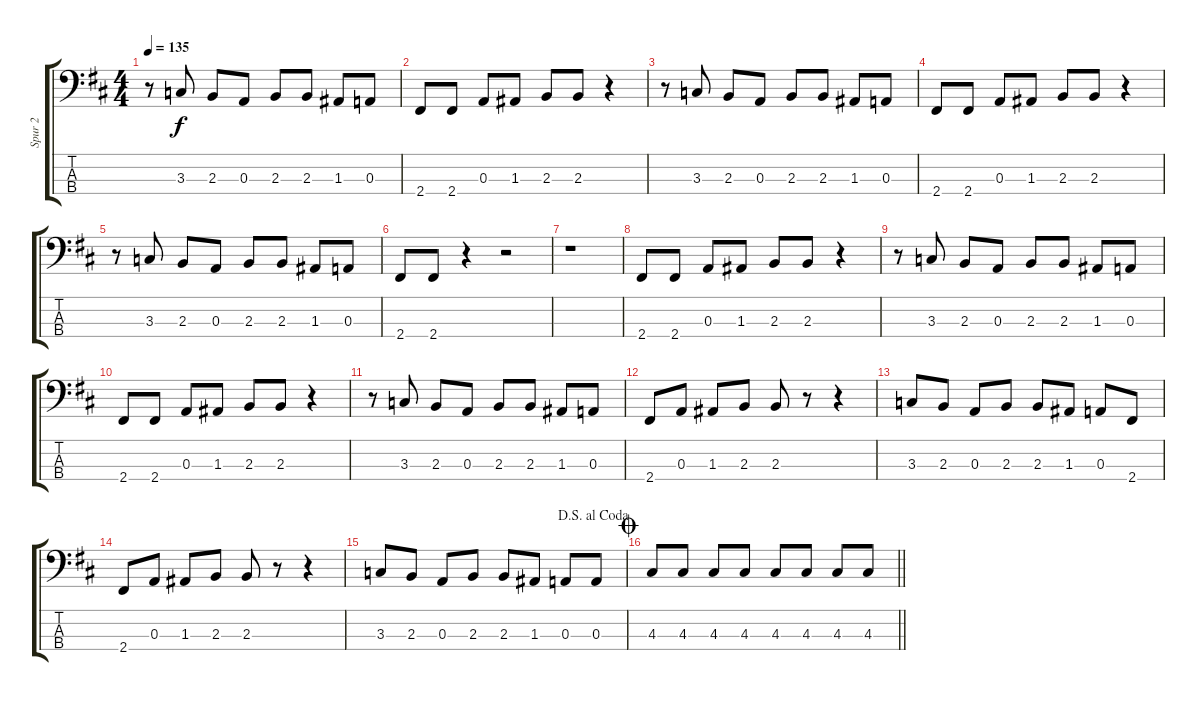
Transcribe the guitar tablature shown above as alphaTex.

\track ("Spur 2" "Spur 2") {instrument electricbasspick}
\staff {score tabs}
\tuning (G2 D2 A1 E1) {hide}
\ts (4 4)
\tempo 135
\clef f4
\ks d
r.8{dy f} 3.3.8 2.3.8 0.3.8 2.3.8 2.3.8 1.3.8 0.3.8 |
2.4.8 2.4.8 0.3.8 1.3.8 2.3.8 2.3.8 r.4 |
r.8 3.3.8 2.3.8 0.3.8 2.3.8 2.3.8 1.3.8 0.3.8 |
2.4.8 2.4.8 0.3.8 1.3.8 2.3.8 2.3.8 r.4 |
r.8 3.3.8 2.3.8 0.3.8 2.3.8 2.3.8 1.3.8 0.3.8 |
2.4.8 2.4.8 r.4 r.2 |
r.1 |
2.4.8 2.4.8 0.3.8 1.3.8 2.3.8 2.3.8 r.4 |
r.8 3.3.8 2.3.8 0.3.8 2.3.8 2.3.8 1.3.8 0.3.8 |
2.4.8 2.4.8 0.3.8 1.3.8 2.3.8 2.3.8 r.4 |
r.8 3.3.8 2.3.8 0.3.8 2.3.8 2.3.8 1.3.8 0.3.8 |
2.4.8 0.3.8 1.3.8 2.3.8 2.3.8 r.8 r.4 |
3.3.8 2.3.8 0.3.8 2.3.8 2.3.8 1.3.8 0.3.8 2.4.8 |
2.4.8 0.3.8 1.3.8 2.3.8 2.3.8 r.8 r.4 |
\jump dalsegnoalcoda
3.3.8 2.3.8 0.3.8 2.3.8 2.3.8 1.3.8 0.3.8 0.3.8 |
\jump coda
\barLineRight lightlight
4.3.8 4.3.8 4.3.8 4.3.8 4.3.8 4.3.8 4.3.8 4.3.8
